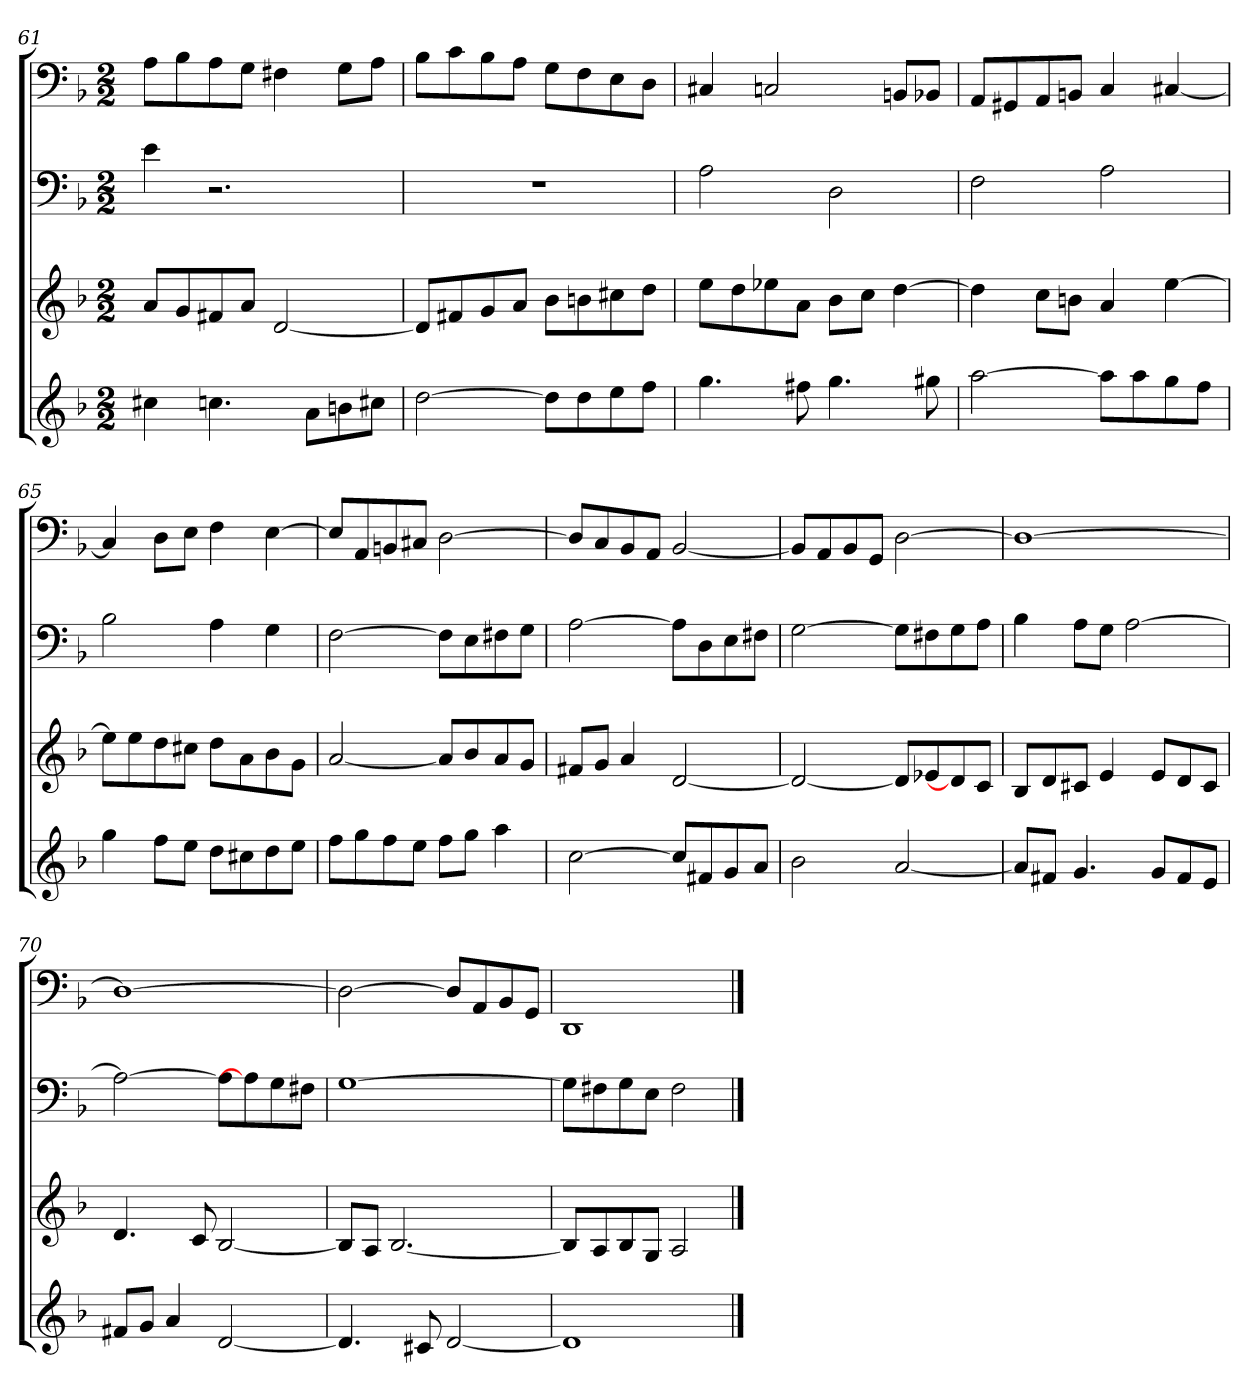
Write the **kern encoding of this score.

**kern	**kern	**kern	**kern
*part4	*part3	*part2	*part1
*staff4	*staff3	*staff2	*staff1
*k[b-]	*k[b-]	*k[b-]	*k[b-]
*d:	*d:	*d:	*d:
*M2/2	*M2/2	*M2/2	*M2/2
=61	=61	=61	=61
4cc#X	8aL	4e	8AL
.	8g	.	8B-
4.ccn	8f#X	2.r	8A
.	8aJ	.	8GJ
.	[2d	.	4F#X
8aL	.	.	.
8bn	.	.	8GL
8cc#XJ	.	.	8AJ
=62	=62	=62	=62
[2dd	8dL]	1r	8B-L
.	8f#X	.	8c
.	8g	.	8B-
.	8aJ	.	8AJ
8ddL]	8b-L	.	8GL
8dd	8bn	.	8F
8ee	8cc#X	.	8E
8ffJ	8ddJ	.	8DJ
=63	=63	=63	=63
4.gg	8eeL	2A	4C#X
.	8dd	.	.
.	8ee-X	.	2Cn
8ff#X	8aJ	.	.
4.gg	8b-L	2D	.
.	8ccJ	.	.
.	[4dd	.	8BBnL
8gg#X	.	.	8BB-XJ
=64	=64	=64	=64
[2aa	4dd]	2F	8AAL
.	.	.	8GG#X
.	8ccL	.	8AA
.	8bnJ	.	8BBnJ
8aaL]	4a	2A	4C
8aa	.	.	.
8gg	[4ee	.	[4C#X
8ffJ	.	.	.
=65	=65	=65	=65
4gg	8eeL]	2B-	4C#]
.	8ee	.	.
8ffL	8dd	.	8DL
8eeJ	8cc#XJ	.	8EJ
8ddL	8ddL	4A	4F
8cc#X	8a	.	.
8dd	8b-	4G	[4E
8eeJ	8gJ	.	.
=66	=66	=66	=66
8ffL	[2a	[2F	8EL]
8gg	.	.	8AA
8ff	.	.	8BBn
8eeJ	.	.	8C#XJ
8ffL	8aL]	8FL]	[2D
8ggJ	8b-	8E	.
4aa	8a	8F#X	.
.	8gJ	8GJ	.
=67	=67	=67	=67
[2cc	8f#XL	[2A	8DL]
.	8gJ	.	8C
.	4a	.	8BB-
.	.	.	8AAJ
8ccL]	[2d	8AL]	[2BB-
8f#X	.	8D	.
8g	.	8E	.
8aJ	.	8F#XJ	.
=68	=68	=68	=68
2b-	2d_	[2G	8BB-L]
.	.	.	8AA
.	.	.	8BB-
.	.	.	8GGJ
[2a	8dL]	8GL]	[2D
.	8e-X	8F#X	.
.	8d]	8G	.
.	8cJ	8AJ	.
=69	=69	=69	=69
8aL]	8B-L	4B-	1D_
8f#XJ	8d	.	.
4.g	8c#XJ	8AL	.
.	4e	8GJ	.
.	.	[2A	.
8gL	8eL	.	.
8f#	8d	.	.
8eJ	8c#J	.	.
=70	=70	=70	=70
8f#XL	4.d	2A_	1D_
8gJ	.	.	.
4a	.	.	.
.	8c	.	.
[2d	[2B-	8AL]	.
.	.	8A]	.
.	.	8G	.
.	.	8F#XJ	.
=71	=71	=71	=71
4.d]	8B-L]	[1G	2D_
.	8AJ	.	.
.	[2.B-	.	.
8c#X	.	.	.
[2d	.	.	8DL]
.	.	.	8AA
.	.	.	8BB-
.	.	.	8GGJ
=72	=72	=72	=72
1d]	8B-L]	8GL]	1DD
.	8A	8F#X	.
.	8B-	8G	.
.	8GJ	8EJ	.
.	2A	2F#	.
==	==	==	==
*-	*-	*-	*-
